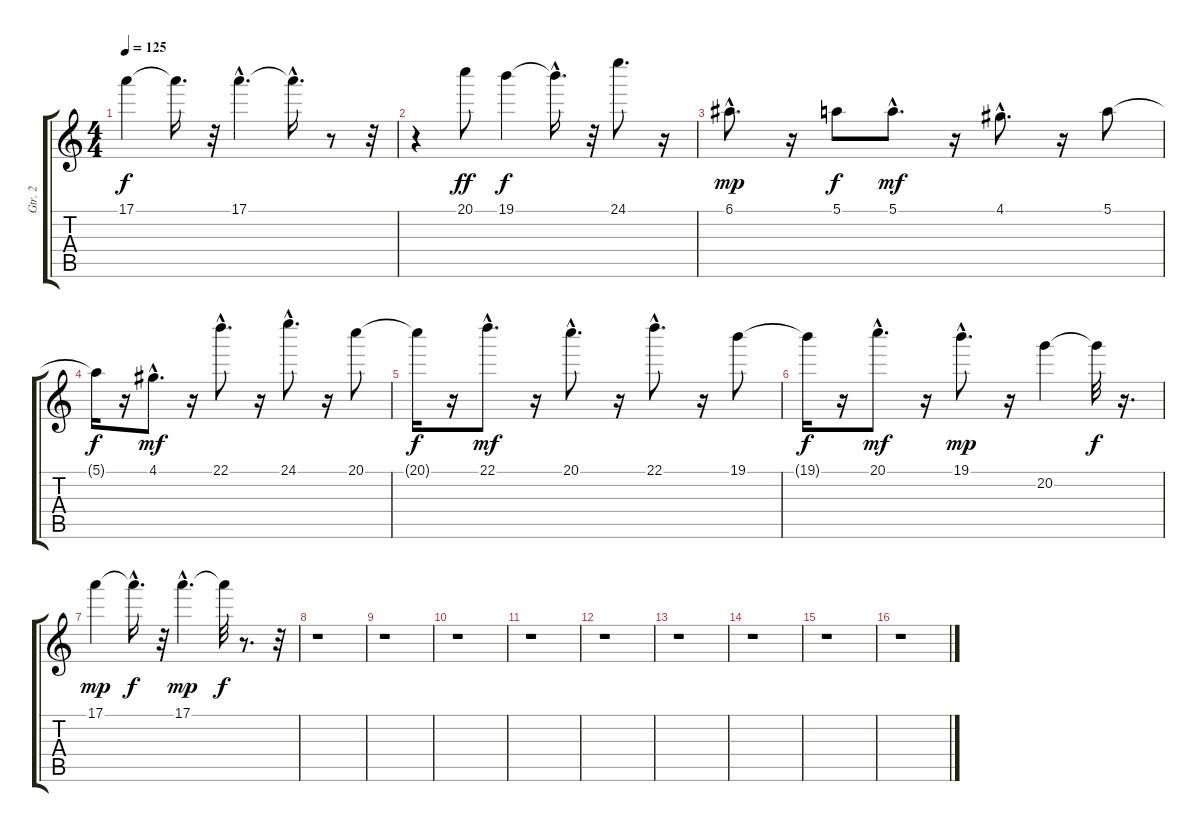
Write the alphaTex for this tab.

\track ("Gtr. 2" "Gtr. 2") {instrument electricguitarclean}
\staff {score tabs}
\tuning (E4 B3 G3 D3 A2 E2) {hide}
\ts (4 4)
\tempo 125
\clef g2
\ks c
17.1.4{dy f} 17.1{t}.16{d} r.32 17.1{hac}.4{d} 17.1{hac t}.16{d} r.8 r.32 |
r.4 20.1.8{dy ff} 19.1.4{dy f} 19.1{hac t}.16{d} r.32 24.1.8{d} r.16 |
6.1{hac}.8{d dy mp} r.16 5.1.8{dy f} 5.1{hac}.8{d dy mf} r.16 4.1{hac}.8{d} r.16 5.1.8 |
5.1{t}.16{dy f} r.16 4.1{hac}.8{d dy mf} r.16 22.1{hac}.8{d} r.16 24.1{hac}.8{d} r.16 20.1.8 |
20.1{t}.16{dy f} r.16 22.1{hac}.8{d dy mf} r.16 20.1{hac}.8{d} r.16 22.1{hac}.8{d} r.16 19.1.8 |
19.1{t}.16{dy f} r.16 20.1{hac}.8{d dy mf} r.16 19.1{hac}.8{d dy mp} r.16 20.2.4 20.2{t}.32{dy f} r.16{d} |
17.1.4{dy mp} 17.1{hac t}.16{d dy f} r.32 17.1{hac}.4{d dy mp} 17.1{t}.32{dy f} r.8{d} r.32 |
r.1 |
r.1 |
r.1 |
r.1 |
r.1 |
r.1 |
r.1 |
r.1 |
r.1
